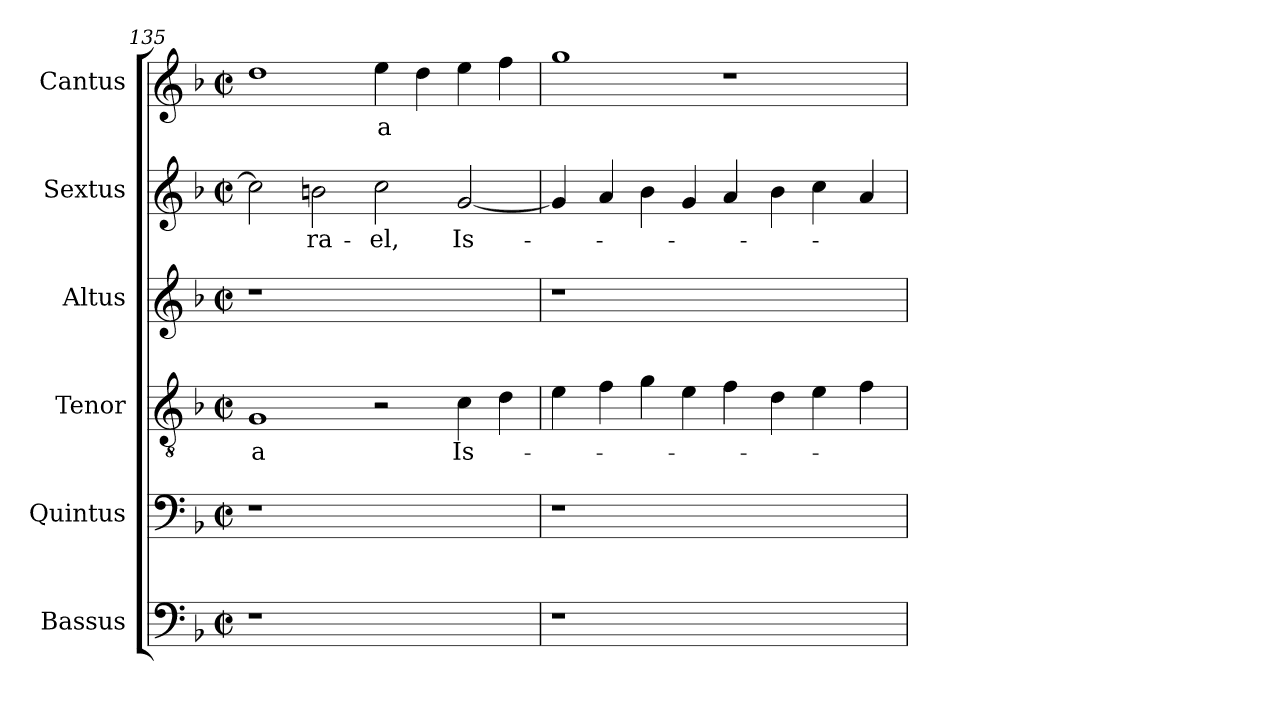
**kern	**kern	**kern	**text	**kern	**kern	**text	**kern	**text
*part6	*part5	*part4	*part4	*part3	*part2	*part2	*part1	*part1
*staff6	*staff5	*staff4	*staff4	*staff3	*staff2	*staff2	*staff1	*staff1
*I"Bassus	*I"Quintus	*I"Tenor	*	*I"Altus	*I"Sextus	*	*I"Cantus	*
*I'Bassus	*I'Quintus	*I'Tenor	*	*I'Altus	*I'Sextus	*	*I'Cantus	*
*clefF4	*clefF4	*clefGv2	*	*clefG2	*clefG2	*	*clefG2	*
*k[b-]	*k[b-]	*k[b-]	*	*k[b-]	*k[b-]	*	*k[b-]	*
*F:	*F:	*F:	*	*F:	*F:	*	*F:	*
*M2/2	*M2/2	*M2/2	*	*M2/2	*M2/2	*	*M2/2	*
*met(c|)	*met(c|)	*met(c|)	*	*met(c|)	*met(c|)	*	*met(c|)	*
=135	=135	=135	=135	=135	=135	=135	=135	=135
!	!	!	!LO:LY:b:cj	!	!	!	!	!
1r	1r	1G	-a	1r	2cc\]	.	1dd	.
!	!	!	!	!	!	!LO:LY:b:cj	!	!
.	.	.	.	.	2b\	-ra-	.	.
!	!	!	!	!	!	!LO:LY:b:cj	!	!LO:LY:b:cj
1ryy	1ryy	2r	.	1ryy	2cc\	-el,	4ee\	a
.	.	.	.	.	.	.	4dd\	.
!	!	!	!LO:LY:b:cj	!	!	!LO:LY:b:cj	!	!
.	.	4c\	Is-	.	[>2g/	Is-	4ee\	.
.	.	4d\	.	.	.	.	4ff\	.
!!LO:LB:g=z
=136	=136	=136	=136	=136	=136	=136	=136	=136
*	*	*^	*	*	*^	*	*	*
1r	1r	4e\	64ryy	.	1r	4g/]	64ryy	.	1gg	.
.	.	.	1ryy	.	.	.	1ryy	.	.	.
.	.	4f\	.	.	.	4a/	.	.	.	.
.	.	4g\	.	.	.	4b-\	.	.	.	.
.	.	4e\	.	.	.	4g/	.	.	.	.
1ryy	1ryy	4f\	.	.	1ryy	4a/	.	.	1r	.
.	.	.	2ryy	.	.	.	2ryy	.	.	.
.	.	4d\	.	.	.	4b-\	.	.	.	.
.	.	4e\	.	.	.	4cc\	.	.	.	.
.	.	.	4ryy	.	.	.	4ryy	.	.	.
.	.	4f\	.	.	.	4a/	.	.	.	.
.	.	.	8...ryy	.	.	.	8...ryy	.	.	.
*	*	*v	*v	*	*	*v	*v	*	*	*
=	=	=	=	=	=	=	=	=
*-	*-	*-	*-	*-	*-	*-	*-	*-
